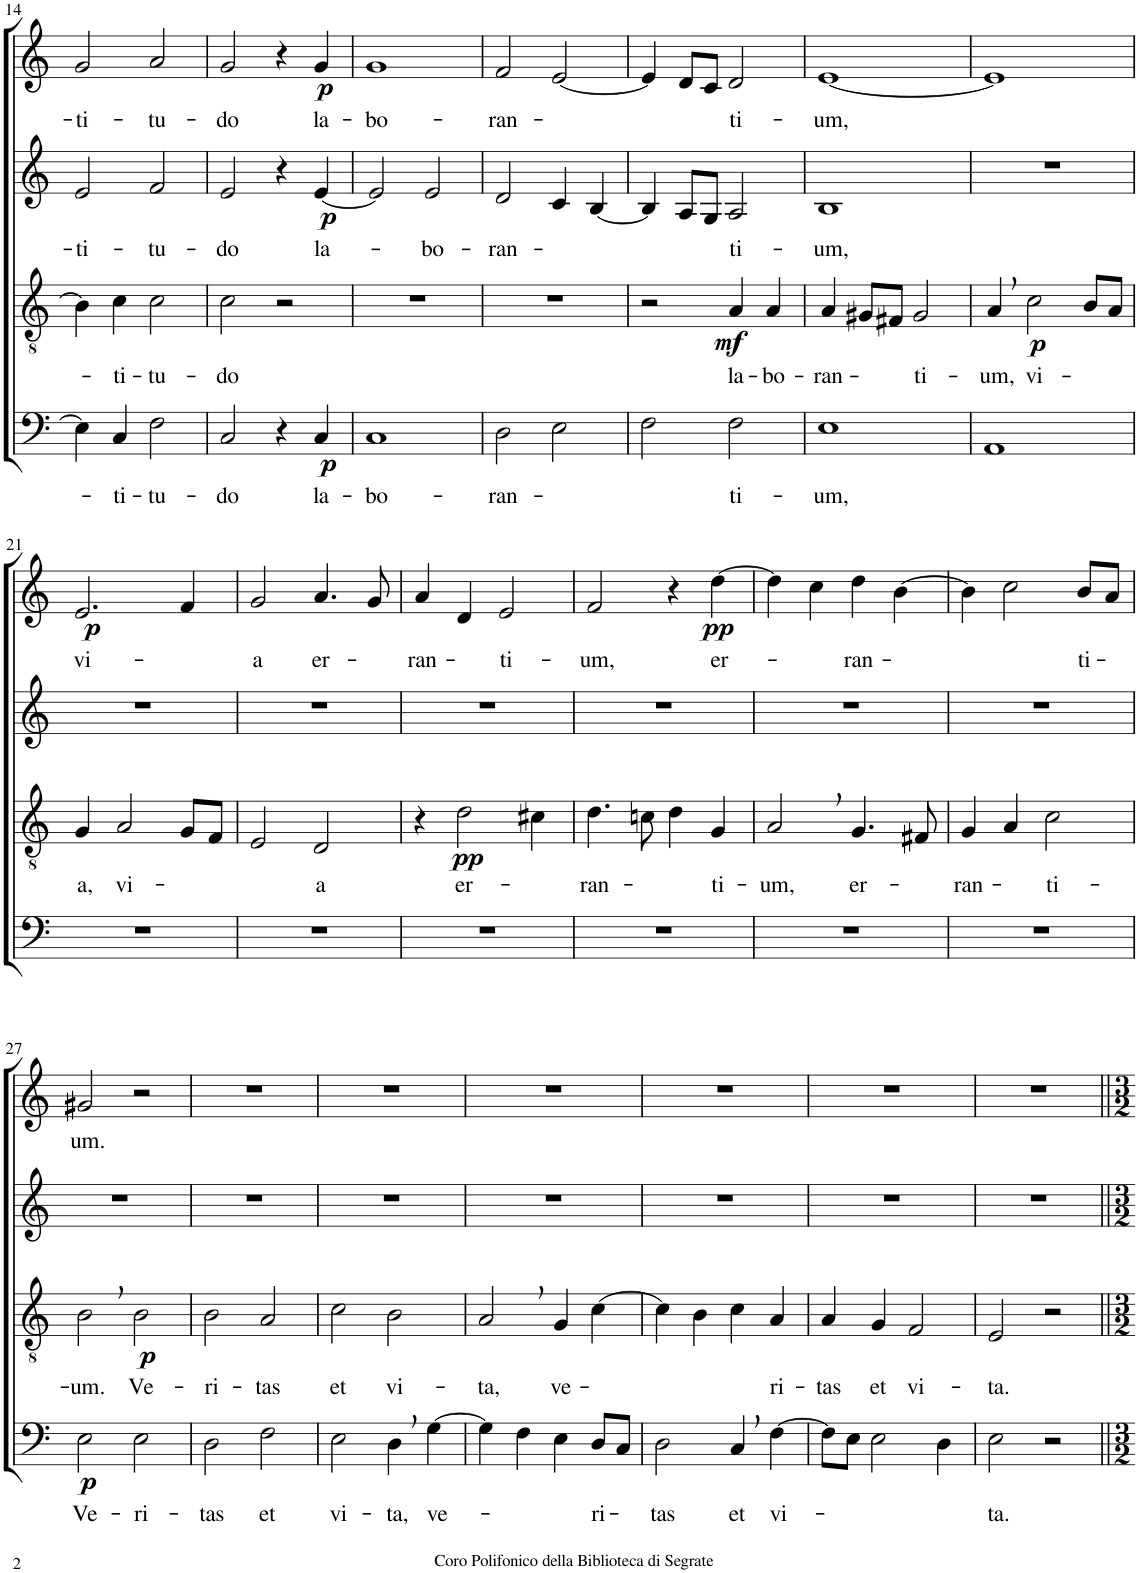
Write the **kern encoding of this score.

**kern	**text	**dynam	**kern	**text	**dynam	**kern	**text	**dynam	**kern	**text	**dynam
*part4	*part4	*part4	*part3	*part3	*part3	*part2	*part2	*part2	*part1	*part1	*part1
*staff4	*staff4	*staff4	*staff3	*staff3	*staff3	*staff2	*staff2	*staff2	*staff1	*staff1	*staff1
*I"Bassi	*	*	*I"Tenori	*	*	*I"Contralti	*	*	*I"Soprani	*	*
!!LO:PB:g=z
*clefF4	*	*	*clefGv2	*	*	*clefG2	*	*	*clefG2	*	*
*	*	*	*	*	*	*	*	*	*Trd1c2	*	*
*k[]	*	*	*k[]	*	*	*k[]	*	*	*k[]	*	*
*M4/4	*	*	*M4/4	*	*	*M4/4	*	*	*M4/4	*	*
*met(c)	*	*	*met(c)	*	*	*met(c)	*	*	*met(c)	*	*
=14	=14	=14	=14	=14	=14	=14	=14	=14	=14	=14	=14
!	!	!	!	!	!	!	!LO:LY:b	!	!	!LO:LY:b	!
4E\]	.	.	4B\]	.	.	2e/	-ti-	.	2g/	-ti-	.
!	!LO:LY:b	!	!	!LO:LY:b	!	!	!	!	!	!	!
4C/	-ti-	.	4c\	-ti-	.	.	.	.	.	.	.
!	!LO:LY:b	!	!	!LO:LY:b	!	!	!LO:LY:b	!	!	!LO:LY:b	!
2F\	-tu-	.	2c\	-tu-	.	2f/	-tu-	.	2a/	-tu-	.
=15	=15	=15	=15	=15	=15	=15	=15	=15	=15	=15	=15
!	!LO:LY:b	!	!	!LO:LY:b	!	!	!LO:LY:b	!	!	!LO:LY:b	!
2C/	-do	.	2c\	-do	.	2e/	-do	.	2g/	-do	.
4r	.	.	2r	.	.	4r	.	.	4r	.	.
!	!LO:LY:b	!LO:DY:b	!	!	!	!	!LO:LY:b	!LO:DY:b	!	!LO:LY:b	!LO:DY:b
4C/	la-	p	.	.	.	[4e/	la-	p	4g/	la-	p
=16	=16	=16	=16	=16	=16	=16	=16	=16	=16	=16	=16
!	!LO:LY:b	!	!	!	!	!	!	!	!	!LO:LY:b	!
1C	-bo-	.	1r	.	.	2e/]	.	.	1g	-bo-	.
!	!	!	!	!	!	!	!LO:LY:b	!	!	!	!
.	.	.	.	.	.	2e/	-bo-	.	.	.	.
=17	=17	=17	=17	=17	=17	=17	=17	=17	=17	=17	=17
!	!LO:LY:b	!	!	!	!	!	!LO:LY:b	!	!	!LO:LY:b	!
2D\	-ran-	.	1r	.	.	2d/	-ran-	.	2f/	-ran-	.
2E\	.	.	.	.	.	4c/	.	.	[2e/	.	.
.	.	.	.	.	.	[4B/	.	.	.	.	.
=18	=18	=18	=18	=18	=18	=18	=18	=18	=18	=18	=18
2F\	.	.	2r	.	.	4B/]	.	.	4e/]	.	.
.	.	.	.	.	.	8A/L	.	.	8d/L	.	.
.	.	.	.	.	.	8G/J	.	.	8c/J	.	.
!	!LO:LY:b	!	!	!LO:LY:b	!LO:DY:b	!	!LO:LY:b	!	!	!LO:LY:b	!
2F\	ti-	.	4A/	la-	mf	2A/	ti-	.	2d/	ti-	.
!	!	!	!	!LO:LY:b	!	!	!	!	!	!	!
.	.	.	4A/	-bo-	.	.	.	.	.	.	.
=19	=19	=19	=19	=19	=19	=19	=19	=19	=19	=19	=19
!	!LO:LY:b	!	!	!LO:LY:b	!	!	!LO:LY:b	!	!	!LO:LY:b	!
1E	-um,	.	4A/	-ran-	.	1B	-um,	.	[1e	-um,	.
.	.	.	8G#X/L	.	.	.	.	.	.	.	.
.	.	.	8F#X/J	.	.	.	.	.	.	.	.
!	!	!	!	!LO:LY:b	!	!	!	!	!	!	!
.	.	.	2G#/	ti-	.	.	.	.	.	.	.
=20	=20	=20	=20	=20	=20	=20	=20	=20	=20	=20	=20
!	!	!	!	!LO:LY:b	!	!	!	!	!	!	!
1AA	.	.	4A,/	-um,	.	1r	.	.	1e]	.	.
!	!	!	!	!LO:LY:b	!LO:DY:b	!	!	!	!	!	!
.	.	.	2c\	vi-	p	.	.	.	.	.	.
.	.	.	8B/L	.	.	.	.	.	.	.	.
.	.	.	8A/J	.	.	.	.	.	.	.	.
!!LO:LB:g=z
=21	=21	=21	=21	=21	=21	=21	=21	=21	=21	=21	=21
!	!	!	!	!LO:LY:b	!	!	!	!	!	!LO:LY:b	!LO:DY:b
1r	.	.	4G/	a,	.	1r	.	.	2.e/	vi-	p
!	!	!	!	!LO:LY:b	!	!	!	!	!	!	!
.	.	.	2A/	vi-	.	.	.	.	.	.	.
.	.	.	8G/L	.	.	.	.	.	4f/	.	.
.	.	.	8F/J	.	.	.	.	.	.	.	.
=22	=22	=22	=22	=22	=22	=22	=22	=22	=22	=22	=22
!	!	!	!	!	!	!	!	!	!	!LO:LY:b	!
1r	.	.	2E/	.	.	1r	.	.	2g/	a	.
!	!	!	!	!LO:LY:b	!	!	!	!	!	!LO:LY:b	!
.	.	.	2D/	a	.	.	.	.	4.a/	er-	.
.	.	.	.	.	.	.	.	.	8g/	.	.
=23	=23	=23	=23	=23	=23	=23	=23	=23	=23	=23	=23
!	!	!	!	!	!	!	!	!	!	!LO:LY:b	!
1r	.	.	4r	.	.	1r	.	.	4a/	ran-	.
!	!	!	!	!LO:LY:b	!LO:DY:b	!	!	!	!	!	!
.	.	.	2d\	er-	pp	.	.	.	4d/	.	.
!	!	!	!	!	!	!	!	!	!	!LO:LY:b	!
.	.	.	.	.	.	.	.	.	2e/	ti-	.
.	.	.	4c#X\	.	.	.	.	.	.	.	.
=24	=24	=24	=24	=24	=24	=24	=24	=24	=24	=24	=24
!	!	!	!	!LO:LY:b	!	!	!	!	!	!LO:LY:b	!
1r	.	.	4.d\	ran-	.	1r	.	.	2f/	-um,	.
.	.	.	8cn\	.	.	.	.	.	.	.	.
.	.	.	4d\	.	.	.	.	.	4r	.	.
!	!	!	!	!LO:LY:b	!	!	!	!	!	!LO:LY:b	!LO:DY:b
.	.	.	4G/	ti-	.	.	.	.	[4dd\	er-	pp
=25	=25	=25	=25	=25	=25	=25	=25	=25	=25	=25	=25
!	!	!	!	!LO:LY:b	!	!	!	!	!	!	!
1r	.	.	2A,/	-um,	.	1r	.	.	4dd\]	.	.
.	.	.	.	.	.	.	.	.	4cc\	.	.
!	!	!	!	!LO:LY:b	!	!	!	!	!	!LO:LY:b	!
.	.	.	4.G/	er-	.	.	.	.	4dd\	ran-	.
.	.	.	.	.	.	.	.	.	[4b\	.	.
.	.	.	8F#X/	.	.	.	.	.	.	.	.
=26	=26	=26	=26	=26	=26	=26	=26	=26	=26	=26	=26
!	!	!	!	!LO:LY:b	!	!	!	!	!	!	!
1r	.	.	4G/	ran-	.	1r	.	.	4b\]	.	.
.	.	.	4A/	.	.	.	.	.	2cc\	.	.
!	!	!	!	!LO:LY:b	!	!	!	!	!	!	!
.	.	.	2c\	ti-	.	.	.	.	.	.	.
!	!	!	!	!	!	!	!	!	!	!LO:LY:b	!
.	.	.	.	.	.	.	.	.	8b/L	ti-	.
.	.	.	.	.	.	.	.	.	8a/J	.	.
!!LO:LB:g=z
=27	=27	=27	=27	=27	=27	=27	=27	=27	=27	=27	=27
!	!LO:LY:b	!LO:DY:b	!	!LO:LY:b	!	!	!	!	!	!LO:LY:b	!
2E\	Ve-	p	2B,\	-um.	.	1r	.	.	2g#X/	um.	.
!	!LO:LY:b	!	!	!LO:LY:b	!LO:DY:b	!	!	!	!	!	!
2E\	-ri-	.	2B\	Ve-	p	.	.	.	2r	.	.
=28	=28	=28	=28	=28	=28	=28	=28	=28	=28	=28	=28
!	!LO:LY:b	!	!	!LO:LY:b	!	!	!	!	!	!	!
2D\	-tas	.	2B\	-ri-	.	1r	.	.	1r	.	.
!	!LO:LY:b	!	!	!LO:LY:b	!	!	!	!	!	!	!
2F\	et	.	2A/	-tas	.	.	.	.	.	.	.
=29	=29	=29	=29	=29	=29	=29	=29	=29	=29	=29	=29
!	!LO:LY:b	!	!	!LO:LY:b	!	!	!	!	!	!	!
2E\	vi-	.	2c\	et	.	1r	.	.	1r	.	.
!	!LO:LY:b	!	!	!LO:LY:b	!	!	!	!	!	!	!
4D,\	-ta,	.	2B\	vi-	.	.	.	.	.	.	.
!	!LO:LY:b	!	!	!	!	!	!	!	!	!	!
[4G\	ve-	.	.	.	.	.	.	.	.	.	.
=30	=30	=30	=30	=30	=30	=30	=30	=30	=30	=30	=30
!	!	!	!	!LO:LY:b	!	!	!	!	!	!	!
4G\]	.	.	2A,/	-ta,	.	1r	.	.	1r	.	.
4F\	.	.	.	.	.	.	.	.	.	.	.
!	!	!	!	!LO:LY:b	!	!	!	!	!	!	!
4E\	.	.	4G/	ve-	.	.	.	.	.	.	.
!	!LO:LY:b	!	!	!	!	!	!	!	!	!	!
8D/L	ri-	.	[4c\	.	.	.	.	.	.	.	.
8C/J	.	.	.	.	.	.	.	.	.	.	.
=31	=31	=31	=31	=31	=31	=31	=31	=31	=31	=31	=31
!	!LO:LY:b	!	!	!	!	!	!	!	!	!	!
2D\	tas	.	4c\]	.	.	1r	.	.	1r	.	.
.	.	.	4B\	.	.	.	.	.	.	.	.
!	!LO:LY:b	!	!	!	!	!	!	!	!	!	!
4C,/	et	.	4c\	.	.	.	.	.	.	.	.
!	!LO:LY:b	!	!	!LO:LY:b	!	!	!	!	!	!	!
[4F\	vi-	.	4A/	ri-	.	.	.	.	.	.	.
=32	=32	=32	=32	=32	=32	=32	=32	=32	=32	=32	=32
!	!	!	!	!LO:LY:b	!	!	!	!	!	!	!
8F\L]	.	.	4A/	-tas	.	1r	.	.	1r	.	.
8E\J	.	.	.	.	.	.	.	.	.	.	.
!	!	!	!	!LO:LY:b	!	!	!	!	!	!	!
2E\	.	.	4G/	et	.	.	.	.	.	.	.
!	!	!	!	!LO:LY:b	!	!	!	!	!	!	!
.	.	.	2F/	vi-	.	.	.	.	.	.	.
4D\	.	.	.	.	.	.	.	.	.	.	.
=33	=33	=33	=33	=33	=33	=33	=33	=33	=33	=33	=33
!	!LO:LY:b	!	!	!LO:LY:b	!	!	!	!	!	!	!
2E\	ta.	.	2E/	-ta.	.	1r	.	.	1r	.	.
2r	.	.	2r	.	.	.	.	.	.	.	.
=||	=||	=||	=||	=||	=||	=||	=||	=||	=||	=||	=||
*-	*-	*-	*-	*-	*-	*-	*-	*-	*-	*-	*-
